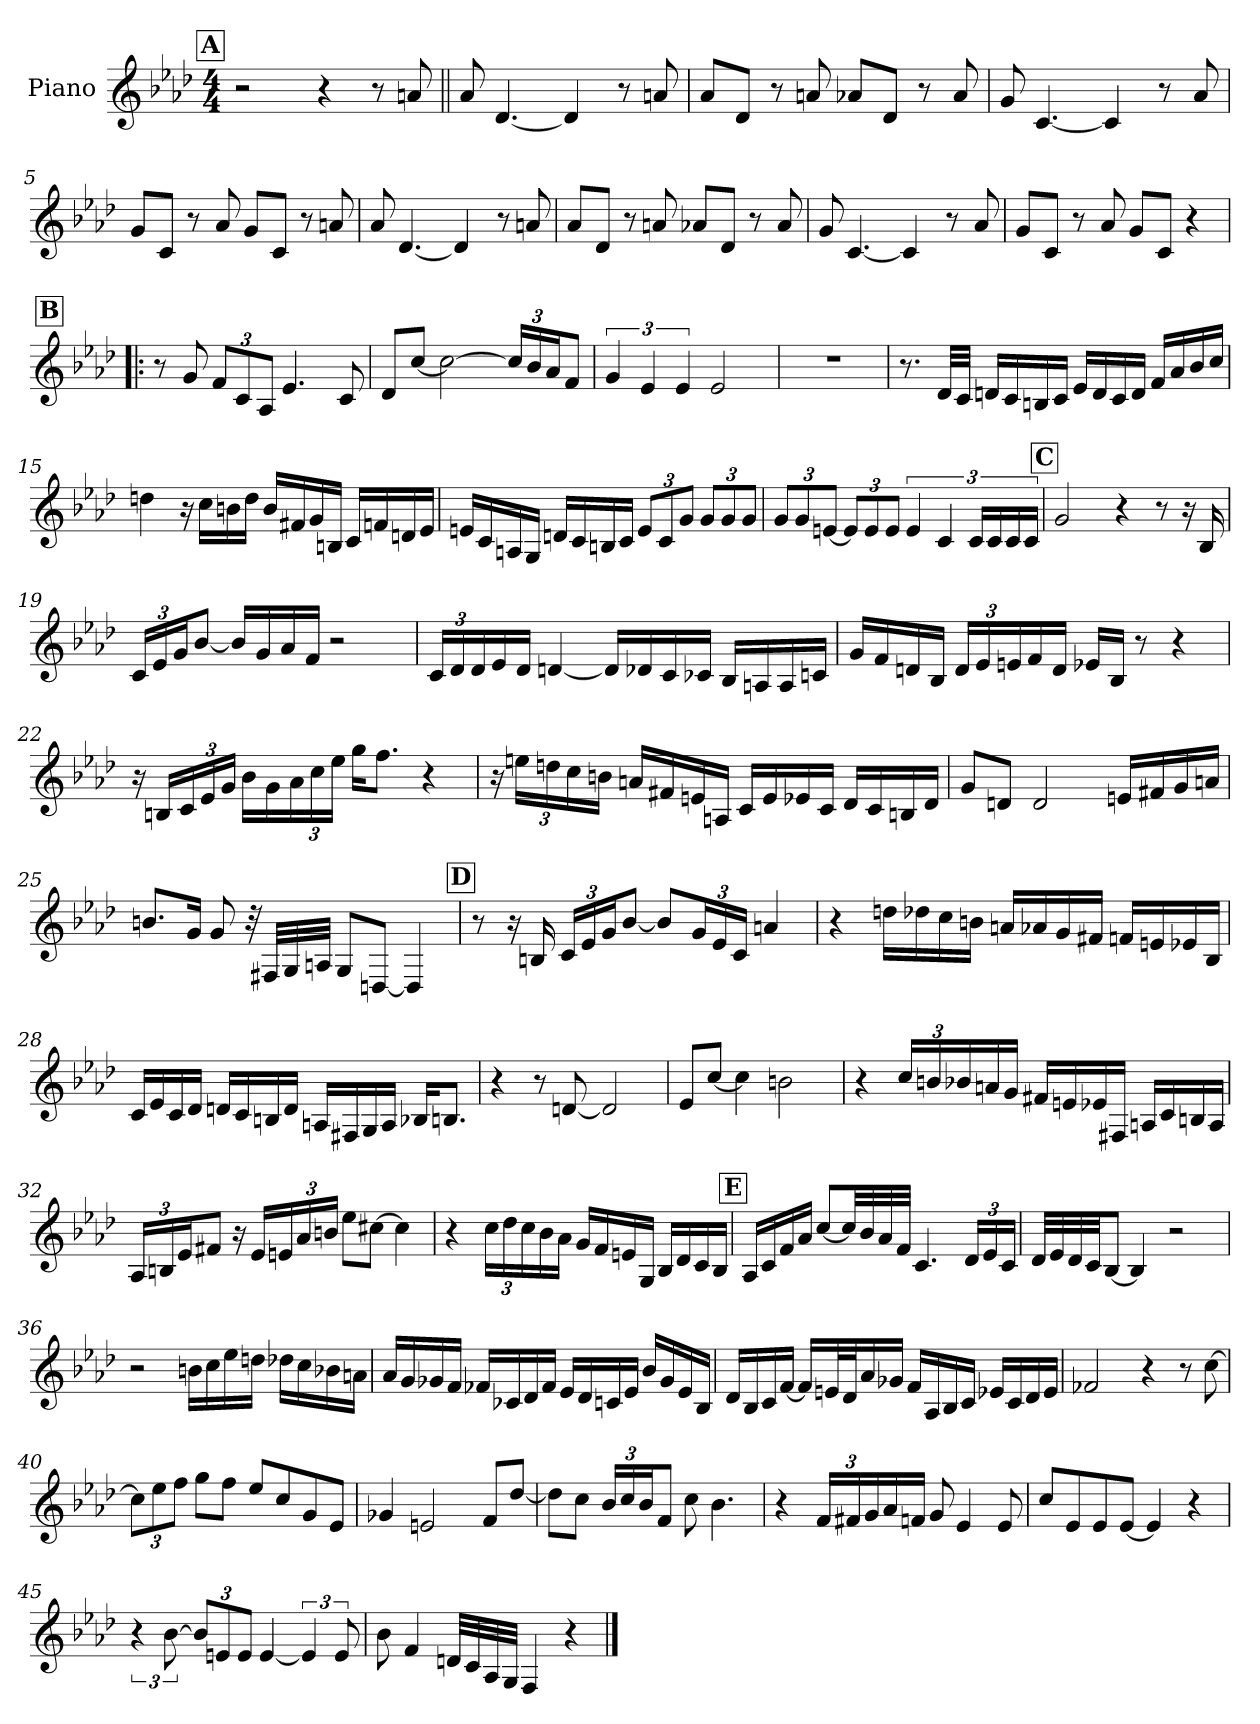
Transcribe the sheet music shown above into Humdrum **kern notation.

**kern
*part1
*staff1
*I"Piano
*I'Pno.
*clefG2
*k[b-e-a-d-]
*M4/4
!!LO:REH:place=s1:a:B:fs=14:t=A
=1
2r
4r
8r
8an/
=2||
8a-/
[4.d-/
4d-/]
8r
8an/
=3
8a-/L
8d-/J
8r
8an/
8a-X/L
8d-/J
8r
8a-/
=4
8g/
[4.c/
4c/]
8r
8a-/
!!LO:LB:g=z
=5
8g/L
8c/J
8r
8a-/
8g/L
8c/J
8r
8an/
=6
8a-/
[4.d-/
4d-/]
8r
8an/
=7
8a-/L
8d-/J
8r
8an/
8a-X/L
8d-/J
8r
8a-/
=8
8g/
[4.c/
4c/]
8r
8a-/
=9
8g/L
8c/J
8r
8a-/
8g/L
8c/J
4r
!!LO:LB:g=z
!!LO:REH:place=s1:a:B:fs=14:t=B
=10!|:
8r
8g/
*Xbrackettup
12f/L
12c/
12A-/J
4.e-/
8c/
=11
8d-/L
[8cc/J
2cc\_
24cc/LL]
24b-/
24a-/J
8f/J
=12
*brackettup
6g/
6e-/
6e-/
2e-/
=13
1r
!!LO:LB:g=z
=14
8.r
32d-/LLL
32c/JJJ
16dn/LL
16c/
16Bn/
16c/JJ
16e-/LL
16d/
16c/
16d/JJ
16f/LL
16a-/
16b-/
16cc/JJ
=15
4ddn\
16r
16cc\LL
16bn\
16dd\JJ
16b/LL
16f#X/
16g/
16Bn/JJ
16c/LL
16fn/
16dn/
16e-/JJ
!!LO:LB:g=z
=16
16en/LL
16c/
16An/
16G/JJ
16dn/LL
16c/
16Bn/
16c/JJ
*Xbrackettup
12e/L
12c/
12g/J
12g/L
12g/
12g/J
=17
12g/L
12g/
[12en/J
12e/L]
12e/
12e/J
*brackettup
6e/
6c/
24c/LL
24c/
24c/
24c/JJ
!!LO:LB:g=z
!!LO:REH:place=s1:a:B:fs=14:t=C
=18
2g/
4r
8r
16r
16B-/
=19
*Xbrackettup
24c/LL
24e-/
24g/J
[8b-/J
16b-/LL]
16g/
16a-/
16f/JJ
2r
=20
24c/LL
24d-/
24d-/
16e-/
16d-/JJ
[4dn/
16d/LL]
16d-X/
16c/
16c-X/JJ
16B-/LL
16An/
16A/
16cn/JJ
!!LO:LB:g=z
=21
16g/LL
16f/
16dn/
16B-/JJ
24d/LL
24e-/
24en/
16f/
16d/JJ
16e-X/LL
16B-/JJ
8r
4r
=22
16r
16Bn/LL
24c/
24e-/
24g/JJ
16b-\LL
16g\
24a-\
24cc\
24ee-\JJ
16gg\KL
8.ff\J
4r
!!LO:LB:g=z
=23
16r
24een\LL
24ddn\
24cc\
16bn\JJ
16an/LL
16f#X/
16en/
16An/JJ
16c/LL
16e/
16e-X/
16c/JJ
16d-/LL
16c/
16Bn/
16d-/JJ
!!LO:LB:g=z
=24
8g/L
8dn/J
2d/
16en/LL
16f#X/
16g/
16an/JJ
=25
8.bn/L
16g/Jk
8g/
32r
32F#X/LLL
32G/
32An/JJJ
8G/L
[8Dn/J
4D/]
!!LO:LB:g=z
!!LO:REH:place=s1:a:B:fs=14:t=D
=26
8r
16r
16Bn/
24c/LL
24e-/
24g/J
[8b-/J
8b-/L]
24g/L
24e-/
24c/JJ
4an/
=27
4r
16ddn\LL
16dd-X\
16cc\
16bn\JJ
16an/LL
16a-X/
16g/
16f#X/JJ
16fn/LL
16en/
16e-X/
16B-/JJ
!!LO:PB:g=z
=28
16c/LL
16e-/
16c/
16d-/JJ
16dn/LL
16c/
16Bn/
16d/JJ
16An/LL
16F#X/
16G/
16A/JJ
16B-X/KL
8.Bn/J
=29
4r
8r
[8dn/
2d/]
!!LO:LB:g=z
=30
8e-/L
[8cc/J
4cc\]
2bn\
=31
4r
24cc/LL
24bn/
24b-X/
16an/
16g/JJ
16f#X/LL
16en/
16e-X/
16F#X/JJ
16An/LL
16c/
16Bn/
16A/JJ
!!LO:LB:g=z
=32
24A-/LL
24Bn/
24e-/J
8f#X/J
16r
16e-/LL
24en/
24a-/
24bn/JJ
8ee-\L
[8cc#X\J
4cc#\]
=33
4r
24cc\LL
24dd-\
24cc\
16b-\
16a-\JJ
16g/LL
16f/
16en/
16G/JJ
16B-/LL
16d-/
16c/
16B-/JJ
!!LO:LB:g=z
!!LO:REH:place=s1:a:B:fs=14:t=E
=34
16A-/LL
16c/
16f/
16a-/JJ
[8cc/L
32cc/LL]
32b-/
32a-/
32f/JJJ
4.c/
24d-/LL
24e-/
24c/JJ
=35
32d-/LLL
32e-/
32d-/
32c/JJ
[8B-/J
4B-/]
2r
=36
2r
16bn\LL
16cc\
16ee-\
16ddn\JJ
16dd-X\LL
16cc\
16b-X\
16an\JJ
!!LO:LB:g=z
=37
16a-/LL
16g/
16g-X/
16f/JJ
16f-X/LL
16c-X/
16d-/
16f-/JJ
16e-/LL
16d-/
16cn/
16e-/JJ
16b-/LL
16g-/
16e-/
16B-/JJ
=38
16d-/LL
16B-/
16c/
[16f/JJ
16f/LL]
32en/L
32d-/J
16a-/
16g-X/JJ
16f/LL
16A-/
16B-/
16c/JJ
16e-X/LL
16c/
16d-/
16e-/JJ
!!LO:LB:g=z
=39
2f-X/
4r
8r
[8cc\
=40
12cc\L]
12ee-\
12ff\J
8gg\L
8ff\J
8ee-/L
8cc/
8g/
8e-/J
=41
4g-X/
2en/
8f/L
[8dd-/J
=42
8dd-\L]
8cc\J
24b-/LL
24cc/
24b-/J
8f/J
8cc\
4.b-\
!!LO:LB:g=z
=43
4r
24f/LL
24f#X/
24g/
16a-/
16fn/JJ
8g/
4e-/
8e-/
=44
8cc/L
8e-/
8e-/
[8e-/J
4e-/]
4r
=45
*brackettup
6r
[12b-\
*Xbrackettup
12b-/L]
12en/
12e/J
[4e/
*brackettup
6e/]
12e/
=46
8b-\
4f/
32dn/LLL
32c/
32A-/
32G/JJJ
4F/
4r
==
*-
